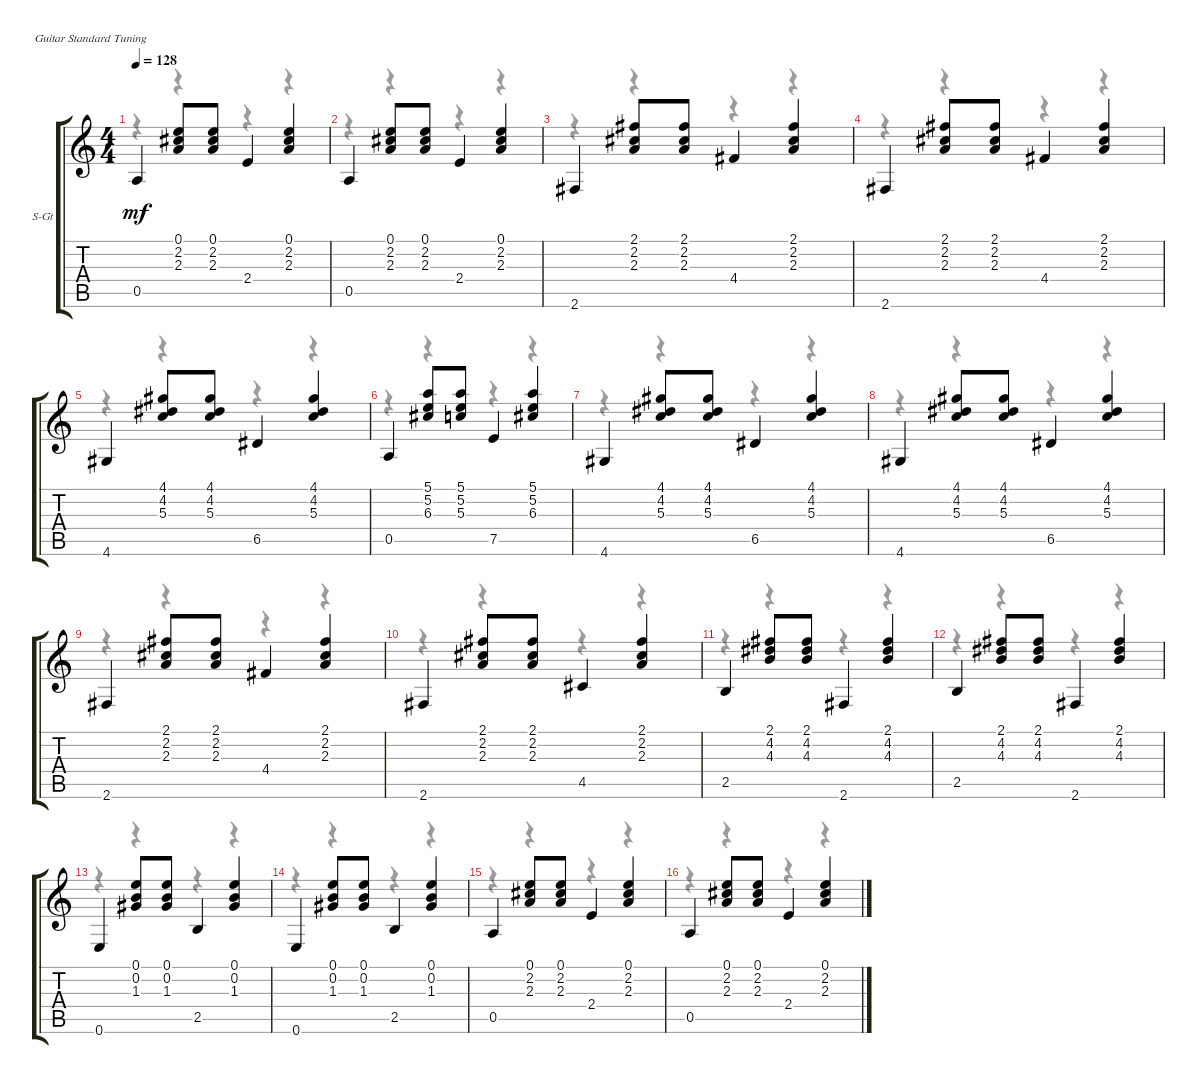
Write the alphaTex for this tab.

\bracketExtendMode groupsimilarinstruments
\firstSystemTrackNameOrientation horizontal
\otherSystemsTrackNameOrientation horizontal
\track ("Steel Guitar" "S-Gt") {instrument acousticguitarsteel}
\staff {score tabs}
\tuning (E4 B3 G3 D3 A2 E2)
\voice
\ts (4 4)
\tempo 128
\clef g2
\ks c
0.5.4{dy mf} (0.1 2.2 2.3).8 (0.1 2.2 2.3).8 2.4.4 (0.1 2.2 2.3).4 |
0.5.4 (0.1 2.2 2.3).8 (0.1 2.2 2.3).8 2.4.4 (0.1 2.2 2.3).4 |
2.6.4 (2.1 2.2 2.3).8 (2.1 2.2 2.3).8 4.4.4 (2.1 2.2 2.3).4 |
2.6.4 (2.1 2.2 2.3).8 (2.1 2.2 2.3).8 4.4.4 (2.1 2.2 2.3).4 |
4.6.4 (4.1 4.2 5.3).8 (4.1 4.2 5.3).8 6.5.4 (4.1 4.2 5.3).4 |
0.5.4 (5.1 5.2 6.3).8 (5.1 5.2 5.3).8 7.5.4 (5.1 5.2 6.3).4 |
4.6.4 (4.1 4.2 5.3).8 (4.1 4.2 5.3).8 6.5.4 (4.1 4.2 5.3).4 |
4.6.4 (4.1 4.2 5.3).8 (4.1 4.2 5.3).8 6.5.4 (4.1 4.2 5.3).4 |
2.6.4 (2.1 2.2 2.3).8 (2.1 2.2 2.3).8 4.4.4 (2.1 2.2 2.3).4 |
2.6.4 (2.1 2.2 2.3).8 (2.1 2.2 2.3).8 4.5.4 (2.1 2.2 2.3).4 |
2.5.4 (2.1 4.2 4.3).8 (2.1 4.2 4.3).8 2.6.4 (2.1 4.2 4.3).4 |
2.5.4 (2.1 4.2 4.3).8 (2.1 4.2 4.3).8 2.6.4 (2.1 4.2 4.3).4 |
0.6.4 (0.1 0.2 1.3).8 (0.1 0.2 1.3).8 2.5.4 (0.1 0.2 1.3).4 |
0.6.4 (0.1 0.2 1.3).8 (0.1 0.2 1.3).8 2.5.4 (0.1 0.2 1.3).4 |
0.5.4 (0.1 2.2 2.3).8 (0.1 2.2 2.3).8 2.4.4 (0.1 2.2 2.3).4 |
0.5.4 (0.1 2.2 2.3).8 (0.1 2.2 2.3).8 2.4.4 (0.1 2.2 2.3).4
\voice
\clef g2
\ottava regular
\simile none
\ks c
r.4{dy mf} r.4 r.4 r.4 |
r.4 r.4 r.4 r.4 |
r.4 r.4 r.4 r.4 |
r.4 r.4 r.4 r.4 |
r.4 r.4 r.4 r.4 |
r.4 r.4 r.4 r.4 |
r.4 r.4 r.4 r.4 |
r.4 r.4 r.4 r.4 |
r.4 r.4 r.4 r.4 |
r.4 r.4 r.4 r.4 |
r.4 r.4 r.4 r.4 |
r.4 r.4 r.4 r.4 |
r.4 r.4 r.4 r.4 |
r.4 r.4 r.4 r.4 |
r.4 r.4 r.4 r.4 |
r.4 r.4 r.4 r.4
